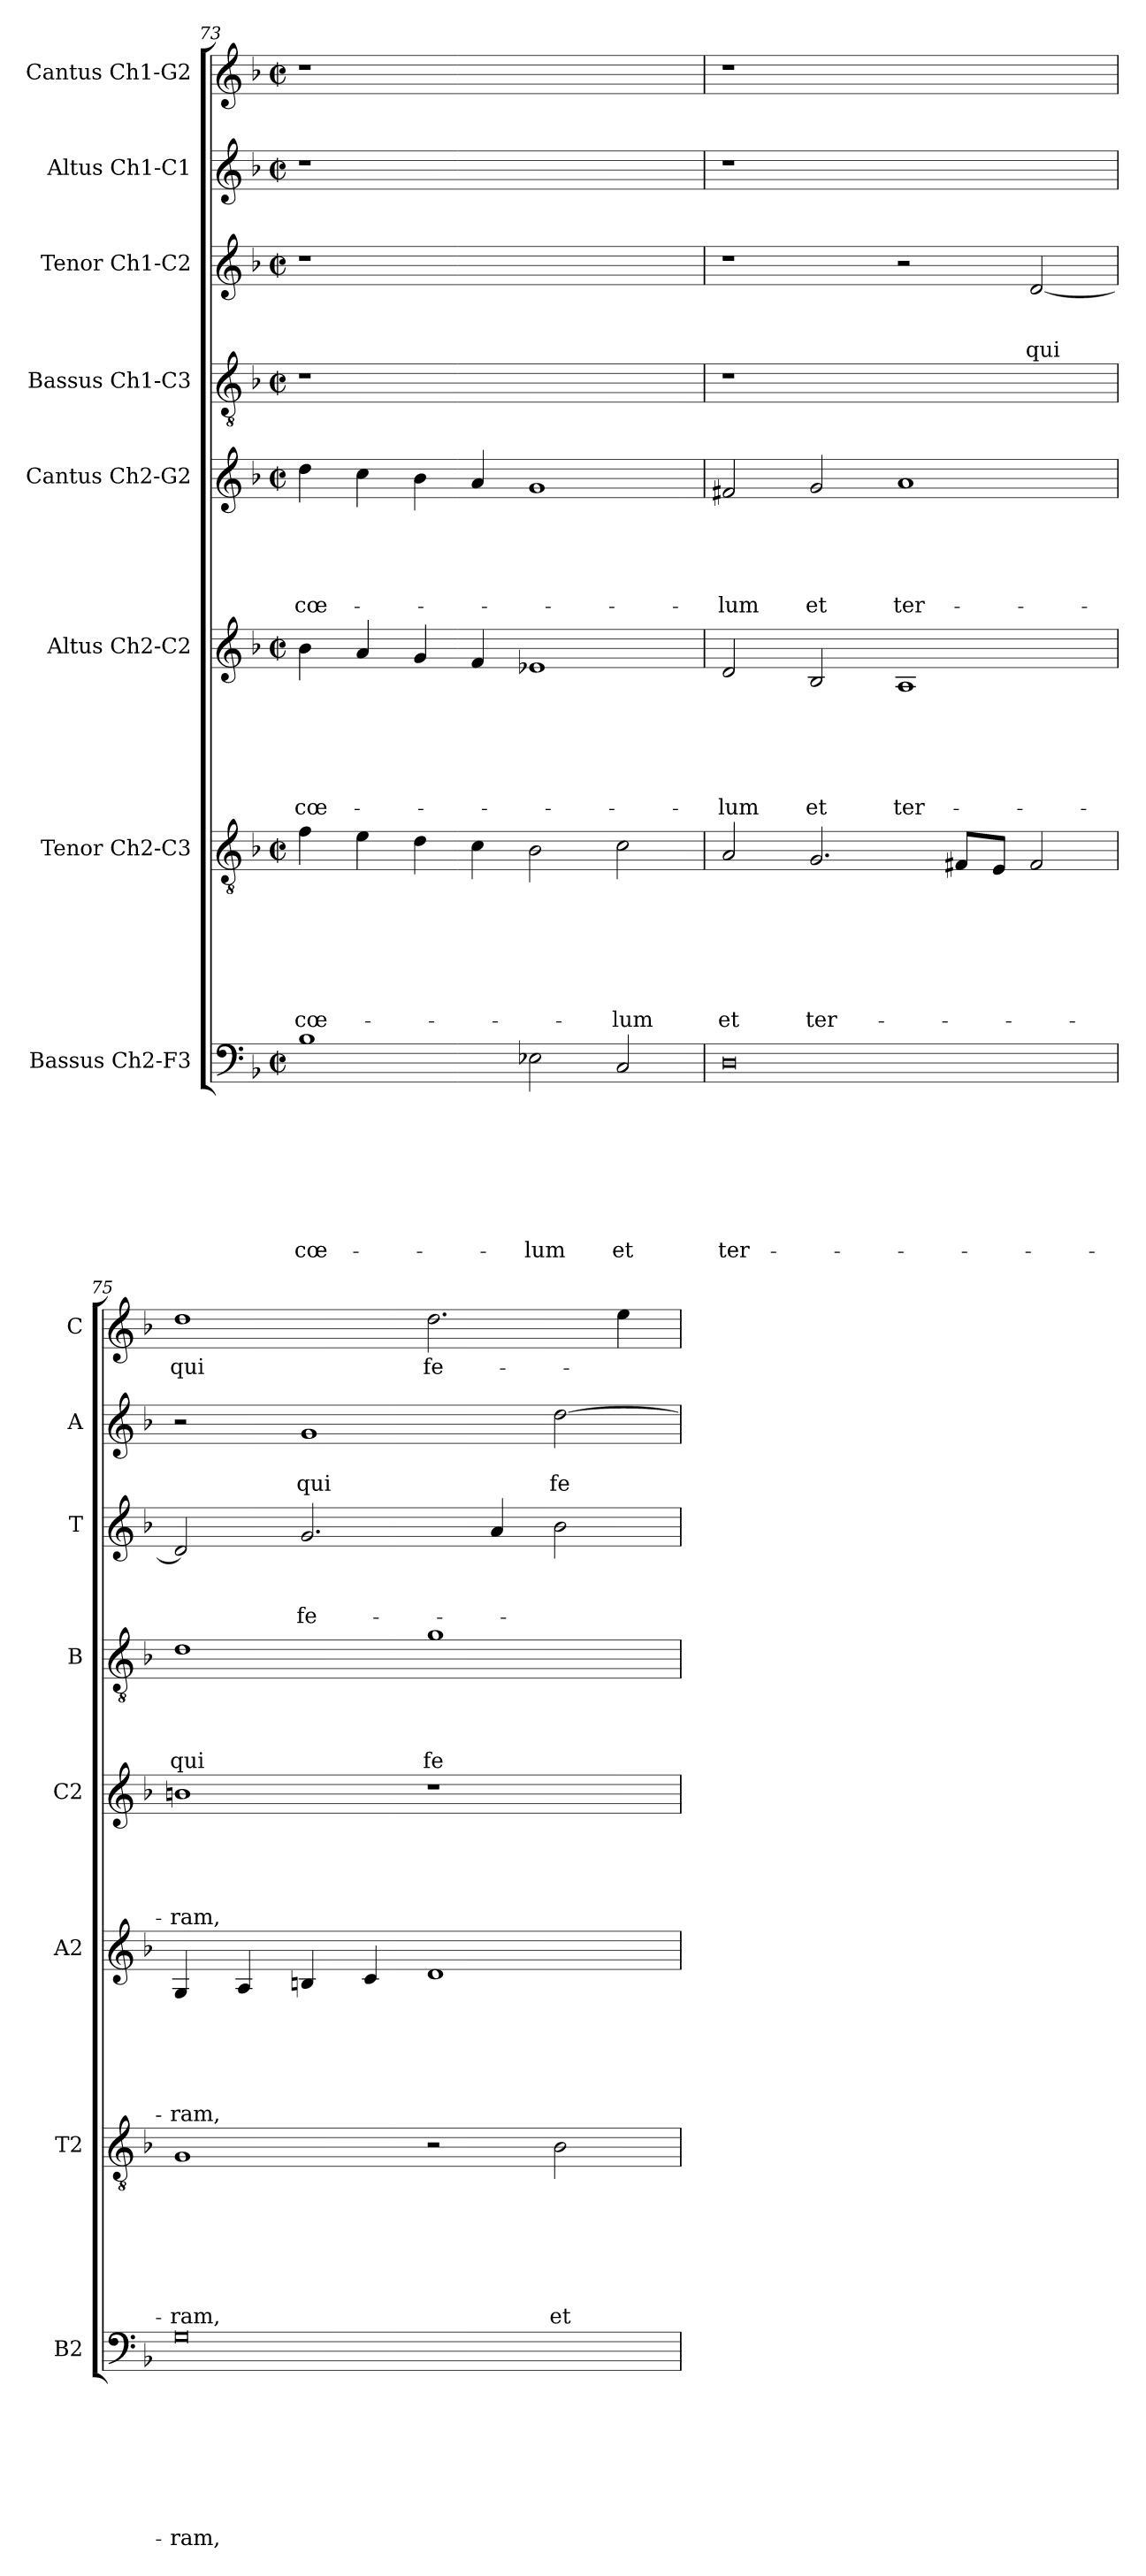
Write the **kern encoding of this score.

**kern	**text	**text	**text	**text	**text	**text	**text	**text	**kern	**text	**text	**text	**text	**text	**text	**text	**kern	**text	**text	**text	**text	**text	**text	**kern	**text	**text	**text	**text	**text	**kern	**text	**text	**text	**text	**kern	**text	**text	**text	**kern	**text	**text	**kern	**text
*part8	*part8	*part8	*part8	*part8	*part8	*part8	*part8	*part8	*part7	*part7	*part7	*part7	*part7	*part7	*part7	*part7	*part6	*part6	*part6	*part6	*part6	*part6	*part6	*part5	*part5	*part5	*part5	*part5	*part5	*part4	*part4	*part4	*part4	*part4	*part3	*part3	*part3	*part3	*part2	*part2	*part2	*part1	*part1
*staff8	*staff8	*staff8	*staff8	*staff8	*staff8	*staff8	*staff8	*staff8	*staff7	*staff7	*staff7	*staff7	*staff7	*staff7	*staff7	*staff7	*staff6	*staff6	*staff6	*staff6	*staff6	*staff6	*staff6	*staff5	*staff5	*staff5	*staff5	*staff5	*staff5	*staff4	*staff4	*staff4	*staff4	*staff4	*staff3	*staff3	*staff3	*staff3	*staff2	*staff2	*staff2	*staff1	*staff1
*I"Bassus Ch2-F3	*	*	*	*	*	*	*	*	*I"Tenor Ch2-C3	*	*	*	*	*	*	*	*I"Altus Ch2-C2	*	*	*	*	*	*	*I"Cantus Ch2-G2	*	*	*	*	*	*I"Bassus Ch1-C3	*	*	*	*	*I"Tenor Ch1-C2	*	*	*	*I"Altus Ch1-C1	*	*	*I"Cantus Ch1-G2	*
*I'B2	*	*	*	*	*	*	*	*	*I'T2	*	*	*	*	*	*	*	*I'A2	*	*	*	*	*	*	*I'C2	*	*	*	*	*	*I'B	*	*	*	*	*I'T	*	*	*	*I'A	*	*	*I'C	*
*clefF4	*	*	*	*	*	*	*	*	*clefGv2	*	*	*	*	*	*	*	*clefG2	*	*	*	*	*	*	*clefG2	*	*	*	*	*	*clefGv2	*	*	*	*	*clefG2	*	*	*	*clefG2	*	*	*clefG2	*
*k[b-]	*	*	*	*	*	*	*	*	*k[b-]	*	*	*	*	*	*	*	*k[b-]	*	*	*	*	*	*	*k[b-]	*	*	*	*	*	*k[b-]	*	*	*	*	*k[b-]	*	*	*	*k[b-]	*	*	*k[b-]	*
*F:	*	*	*	*	*	*	*	*	*F:	*	*	*	*	*	*	*	*F:	*	*	*	*	*	*	*F:	*	*	*	*	*	*F:	*	*	*	*	*F:	*	*	*	*F:	*	*	*F:	*
*M2/2	*	*	*	*	*	*	*	*	*M2/2	*	*	*	*	*	*	*	*M2/2	*	*	*	*	*	*	*M2/2	*	*	*	*	*	*M2/2	*	*	*	*	*M2/2	*	*	*	*M2/2	*	*	*M2/2	*
*met(c|)	*	*	*	*	*	*	*	*	*met(c|)	*	*	*	*	*	*	*	*met(c|)	*	*	*	*	*	*	*met(c|)	*	*	*	*	*	*met(c|)	*	*	*	*	*met(c|)	*	*	*	*met(c|)	*	*	*met(c|)	*
=73	=73	=73	=73	=73	=73	=73	=73	=73	=73	=73	=73	=73	=73	=73	=73	=73	=73	=73	=73	=73	=73	=73	=73	=73	=73	=73	=73	=73	=73	=73	=73	=73	=73	=73	=73	=73	=73	=73	=73	=73	=73	=73	=73
!	!	!	!	!	!	!	!	!LO:LY:b	!	!	!	!	!	!	!	!LO:LY:b	!	!	!	!	!	!	!LO:LY:b	!	!	!	!	!	!LO:LY:b	!	!	!	!	!	!	!	!	!	!	!	!	!	!
1B-	.	.	.	.	.	.	.	cœ-	4f\	.	.	.	.	.	.	cœ-	4b-\	.	.	.	.	.	cœ-	4dd\	.	.	.	.	cœ-	1r	.	.	.	.	1r	.	.	.	1r	.	.	1r	.
.	.	.	.	.	.	.	.	.	4e\	.	.	.	.	.	.	.	4a/	.	.	.	.	.	.	4cc\	.	.	.	.	.	.	.	.	.	.	.	.	.	.	.	.	.	.	.
.	.	.	.	.	.	.	.	.	4d\	.	.	.	.	.	.	.	4g/	.	.	.	.	.	.	4b-\	.	.	.	.	.	.	.	.	.	.	.	.	.	.	.	.	.	.	.
.	.	.	.	.	.	.	.	.	4c\	.	.	.	.	.	.	.	4f/	.	.	.	.	.	.	4a/	.	.	.	.	.	.	.	.	.	.	.	.	.	.	.	.	.	.	.
!	!	!	!	!	!	!	!	!LO:LY:b	!	!	!	!	!	!	!	!	!	!	!	!	!	!	!	!	!	!	!	!	!	!	!	!	!	!	!	!	!	!	!	!	!	!	!
2E-X\	.	.	.	.	.	.	.	-lum	2B-\	.	.	.	.	.	.	.	1e-X	.	.	.	.	.	.	1g	.	.	.	.	.	1ryy	.	.	.	.	1ryy	.	.	.	1ryy	.	.	1ryy	.
!	!	!	!	!	!	!	!	!LO:LY:b	!	!	!	!	!	!	!	!LO:LY:b	!	!	!	!	!	!	!	!	!	!	!	!	!	!	!	!	!	!	!	!	!	!	!	!	!	!	!
2C/	.	.	.	.	.	.	.	et	2c\	.	.	.	.	.	.	-lum	.	.	.	.	.	.	.	.	.	.	.	.	.	.	.	.	.	.	.	.	.	.	.	.	.	.	.
=74	=74	=74	=74	=74	=74	=74	=74	=74	=74	=74	=74	=74	=74	=74	=74	=74	=74	=74	=74	=74	=74	=74	=74	=74	=74	=74	=74	=74	=74	=74	=74	=74	=74	=74	=74	=74	=74	=74	=74	=74	=74	=74	=74
!	!	!	!	!	!	!	!	!LO:LY:b	!	!	!	!	!	!	!	!LO:LY:b	!	!	!	!	!	!	!LO:LY:b	!	!	!	!	!	!LO:LY:b	!	!	!	!	!	!	!	!	!	!	!	!	!	!
0D	.	.	.	.	.	.	.	ter-	2A/	.	.	.	.	.	.	et	2d/	.	.	.	.	.	-lum	2f#X/	.	.	.	.	-lum	1r	.	.	.	.	1r	.	.	.	1r	.	.	1r	.
!	!	!	!	!	!	!	!	!	!	!	!	!	!	!	!	!LO:LY:b	!	!	!	!	!	!	!LO:LY:b	!	!	!	!	!	!LO:LY:b	!	!	!	!	!	!	!	!	!	!	!	!	!	!
.	.	.	.	.	.	.	.	.	2.G/	.	.	.	.	.	.	ter-	2B-/	.	.	.	.	.	et	2g/	.	.	.	.	et	.	.	.	.	.	.	.	.	.	.	.	.	.	.
!	!	!	!	!	!	!	!	!	!	!	!	!	!	!	!	!	!	!	!	!	!	!	!LO:LY:b	!	!	!	!	!	!LO:LY:b	!	!	!	!	!	!	!	!	!	!	!	!	!	!
.	.	.	.	.	.	.	.	.	.	.	.	.	.	.	.	.	1A	.	.	.	.	.	ter-	1a	.	.	.	.	ter-	1ryy	.	.	.	.	2r	.	.	.	1ryy	.	.	1ryy	.
.	.	.	.	.	.	.	.	.	8F#X/L	.	.	.	.	.	.	.	.	.	.	.	.	.	.	.	.	.	.	.	.	.	.	.	.	.	.	.	.	.	.	.	.	.	.
.	.	.	.	.	.	.	.	.	8E/J	.	.	.	.	.	.	.	.	.	.	.	.	.	.	.	.	.	.	.	.	.	.	.	.	.	.	.	.	.	.	.	.	.	.
!	!	!	!	!	!	!	!	!	!	!	!	!	!	!	!	!	!	!	!	!	!	!	!	!	!	!	!	!	!	!	!	!	!	!	!	!	!	!LO:LY:b	!	!	!	!	!
.	.	.	.	.	.	.	.	.	2F#/	.	.	.	.	.	.	.	.	.	.	.	.	.	.	.	.	.	.	.	.	.	.	.	.	.	[2d/	.	.	qui	.	.	.	.	.
=75	=75	=75	=75	=75	=75	=75	=75	=75	=75	=75	=75	=75	=75	=75	=75	=75	=75	=75	=75	=75	=75	=75	=75	=75	=75	=75	=75	=75	=75	=75	=75	=75	=75	=75	=75	=75	=75	=75	=75	=75	=75	=75	=75
!	!	!	!	!	!	!	!	!LO:LY:b	!	!	!	!	!	!	!	!LO:LY:b	!	!	!	!	!	!	!LO:LY:b	!	!	!	!	!	!LO:LY:b	!	!	!	!	!LO:LY:b	!	!	!	!	!	!	!	!	!LO:LY:b
0G	.	.	.	.	.	.	.	-ram,	1G	.	.	.	.	.	.	-ram,	4G/	.	.	.	.	.	-ram,	1bn	.	.	.	.	-ram,	1d	.	.	.	qui	2d/]	.	.	.	2r	.	.	1dd	qui
.	.	.	.	.	.	.	.	.	.	.	.	.	.	.	.	.	4A/	.	.	.	.	.	.	.	.	.	.	.	.	.	.	.	.	.	.	.	.	.	.	.	.	.	.
!	!	!	!	!	!	!	!	!	!	!	!	!	!	!	!	!	!	!	!	!	!	!	!	!	!	!	!	!	!	!	!	!	!	!	!	!	!	!LO:LY:b	!	!	!LO:LY:b	!	!
.	.	.	.	.	.	.	.	.	.	.	.	.	.	.	.	.	4Bn/	.	.	.	.	.	.	.	.	.	.	.	.	.	.	.	.	.	2.g/	.	.	fe-	1g	.	qui	.	.
.	.	.	.	.	.	.	.	.	.	.	.	.	.	.	.	.	4c/	.	.	.	.	.	.	.	.	.	.	.	.	.	.	.	.	.	.	.	.	.	.	.	.	.	.
!	!	!	!	!	!	!	!	!	!	!	!	!	!	!	!	!	!	!	!	!	!	!	!	!	!	!	!	!	!	!	!	!	!	!LO:LY:b	!	!	!	!	!	!	!	!	!LO:LY:b
.	.	.	.	.	.	.	.	.	2r	.	.	.	.	.	.	.	1d	.	.	.	.	.	.	1r	.	.	.	.	.	1g	.	.	.	fe-	.	.	.	.	.	.	.	2.dd\	fe-
.	.	.	.	.	.	.	.	.	.	.	.	.	.	.	.	.	.	.	.	.	.	.	.	.	.	.	.	.	.	.	.	.	.	.	4a/	.	.	.	.	.	.	.	.
!	!	!	!	!	!	!	!	!	!	!	!	!	!	!	!	!LO:LY:b	!	!	!	!	!	!	!	!	!	!	!	!	!	!	!	!	!	!	!	!	!	!	!	!	!LO:LY:b	!	!
.	.	.	.	.	.	.	.	.	2B-\	.	.	.	.	.	.	et	.	.	.	.	.	.	.	.	.	.	.	.	.	.	.	.	.	.	2b-\	.	.	.	[2dd\	.	fe-	.	.
.	.	.	.	.	.	.	.	.	.	.	.	.	.	.	.	.	.	.	.	.	.	.	.	.	.	.	.	.	.	.	.	.	.	.	.	.	.	.	.	.	.	4ee\	.
=	=	=	=	=	=	=	=	=	=	=	=	=	=	=	=	=	=	=	=	=	=	=	=	=	=	=	=	=	=	=	=	=	=	=	=	=	=	=	=	=	=	=	=
*-	*-	*-	*-	*-	*-	*-	*-	*-	*-	*-	*-	*-	*-	*-	*-	*-	*-	*-	*-	*-	*-	*-	*-	*-	*-	*-	*-	*-	*-	*-	*-	*-	*-	*-	*-	*-	*-	*-	*-	*-	*-	*-	*-
